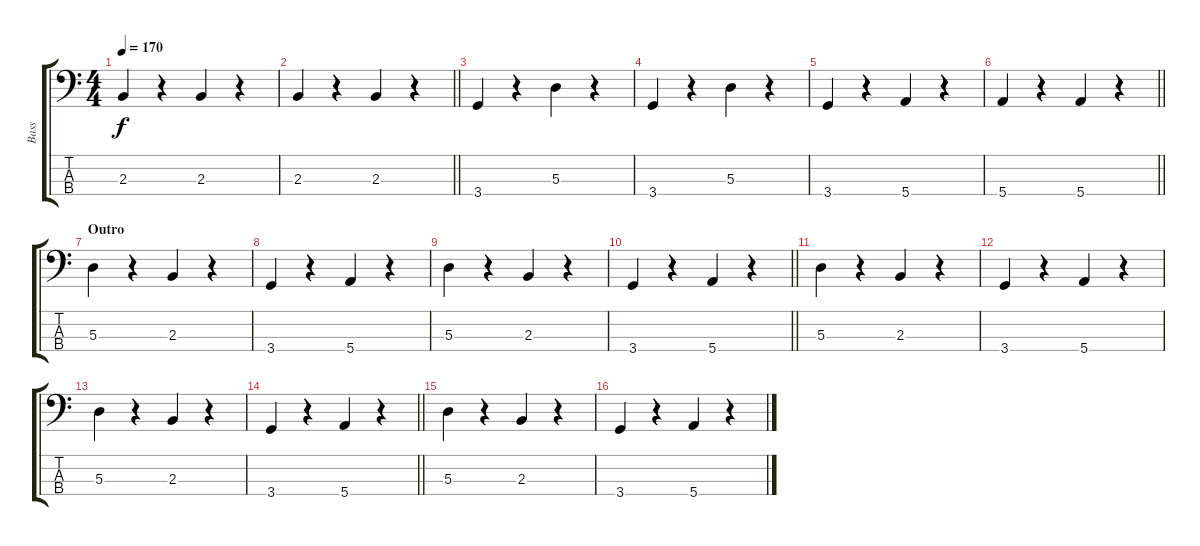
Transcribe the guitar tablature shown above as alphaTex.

\track ("Bass" "Bass") {instrument acousticbass}
\staff {score tabs}
\tuning (G2 D2 A1 E1) {hide}
\ts (4 4)
\tempo 170
\clef f4
\ks c
2.3.4{dy f} r.4 2.3.4 r.4 |
\barLineRight lightlight
2.3.4 r.4 2.3.4 r.4 |
3.4.4 r.4 5.3.4 r.4 |
3.4.4 r.4 5.3.4 r.4 |
3.4.4 r.4 5.4.4 r.4 |
\barLineRight lightlight
5.4.4 r.4 5.4.4 r.4 |
\section ("" "Outro")
5.3.4 r.4 2.3.4 r.4 |
3.4.4 r.4 5.4.4 r.4 |
5.3.4 r.4 2.3.4 r.4 |
\barLineRight lightlight
3.4.4 r.4 5.4.4 r.4 |
5.3.4 r.4 2.3.4 r.4 |
3.4.4 r.4 5.4.4 r.4 |
5.3.4 r.4 2.3.4 r.4 |
\barLineRight lightlight
3.4.4 r.4 5.4.4 r.4 |
5.3.4 r.4 2.3.4 r.4 |
3.4.4 r.4 5.4.4 r.4
